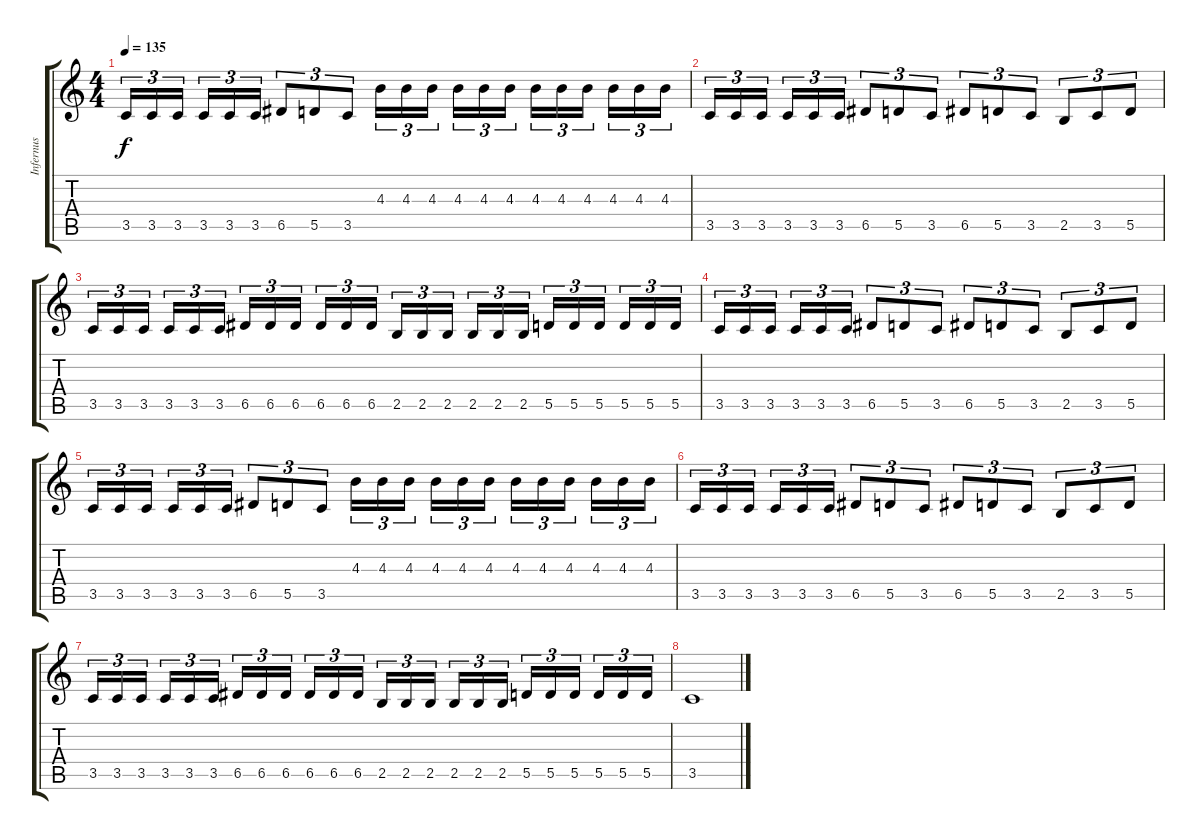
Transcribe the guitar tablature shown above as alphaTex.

\track ("Infernus" "Infernus") {instrument distortionguitar}
\staff {score tabs}
\tuning (E4 B3 G3 D3 A2 E2) {hide}
\ts (4 4)
\tempo 135
\clef g2
\ks c
3.5.16{tu (3 2) dy f} 3.5.16{tu (3 2)} 3.5.16{tu (3 2) beam splitsecondary} 3.5.16{tu (3 2)} 3.5.16{tu (3 2)} 3.5.16{tu (3 2)} 6.5.8{tu (3 2)} 5.5.8{tu (3 2)} 3.5.8{tu (3 2)} 4.3.16{tu (3 2)} 4.3.16{tu (3 2)} 4.3.16{tu (3 2) beam splitsecondary} 4.3.16{tu (3 2)} 4.3.16{tu (3 2)} 4.3.16{tu (3 2)} 4.3.16{tu (3 2)} 4.3.16{tu (3 2)} 4.3.16{tu (3 2) beam splitsecondary} 4.3.16{tu (3 2)} 4.3.16{tu (3 2)} 4.3.16{tu (3 2)} |
3.5.16{tu (3 2)} 3.5.16{tu (3 2)} 3.5.16{tu (3 2) beam splitsecondary} 3.5.16{tu (3 2)} 3.5.16{tu (3 2)} 3.5.16{tu (3 2)} 6.5.8{tu (3 2)} 5.5.8{tu (3 2)} 3.5.8{tu (3 2)} 6.5.8{tu (3 2)} 5.5.8{tu (3 2)} 3.5.8{tu (3 2)} 2.5.8{tu (3 2)} 3.5.8{tu (3 2)} 5.5.8{tu (3 2)} |
3.5.16{tu (3 2)} 3.5.16{tu (3 2)} 3.5.16{tu (3 2) beam splitsecondary} 3.5.16{tu (3 2)} 3.5.16{tu (3 2)} 3.5.16{tu (3 2)} 6.5.16{tu (3 2)} 6.5.16{tu (3 2)} 6.5.16{tu (3 2) beam splitsecondary} 6.5.16{tu (3 2)} 6.5.16{tu (3 2)} 6.5.16{tu (3 2)} 2.5.16{tu (3 2)} 2.5.16{tu (3 2)} 2.5.16{tu (3 2) beam splitsecondary} 2.5.16{tu (3 2)} 2.5.16{tu (3 2)} 2.5.16{tu (3 2)} 5.5.16{tu (3 2)} 5.5.16{tu (3 2)} 5.5.16{tu (3 2) beam splitsecondary} 5.5.16{tu (3 2)} 5.5.16{tu (3 2)} 5.5.16{tu (3 2)} |
3.5.16{tu (3 2)} 3.5.16{tu (3 2)} 3.5.16{tu (3 2) beam splitsecondary} 3.5.16{tu (3 2)} 3.5.16{tu (3 2)} 3.5.16{tu (3 2)} 6.5.8{tu (3 2)} 5.5.8{tu (3 2)} 3.5.8{tu (3 2)} 6.5.8{tu (3 2)} 5.5.8{tu (3 2)} 3.5.8{tu (3 2)} 2.5.8{tu (3 2)} 3.5.8{tu (3 2)} 5.5.8{tu (3 2)} |
3.5.16{tu (3 2)} 3.5.16{tu (3 2)} 3.5.16{tu (3 2) beam splitsecondary} 3.5.16{tu (3 2)} 3.5.16{tu (3 2)} 3.5.16{tu (3 2)} 6.5.8{tu (3 2)} 5.5.8{tu (3 2)} 3.5.8{tu (3 2)} 4.3.16{tu (3 2)} 4.3.16{tu (3 2)} 4.3.16{tu (3 2) beam splitsecondary} 4.3.16{tu (3 2)} 4.3.16{tu (3 2)} 4.3.16{tu (3 2)} 4.3.16{tu (3 2)} 4.3.16{tu (3 2)} 4.3.16{tu (3 2) beam splitsecondary} 4.3.16{tu (3 2)} 4.3.16{tu (3 2)} 4.3.16{tu (3 2)} |
3.5.16{tu (3 2)} 3.5.16{tu (3 2)} 3.5.16{tu (3 2) beam splitsecondary} 3.5.16{tu (3 2)} 3.5.16{tu (3 2)} 3.5.16{tu (3 2)} 6.5.8{tu (3 2)} 5.5.8{tu (3 2)} 3.5.8{tu (3 2)} 6.5.8{tu (3 2)} 5.5.8{tu (3 2)} 3.5.8{tu (3 2)} 2.5.8{tu (3 2)} 3.5.8{tu (3 2)} 5.5.8{tu (3 2)} |
3.5.16{tu (3 2)} 3.5.16{tu (3 2)} 3.5.16{tu (3 2) beam splitsecondary} 3.5.16{tu (3 2)} 3.5.16{tu (3 2)} 3.5.16{tu (3 2)} 6.5.16{tu (3 2)} 6.5.16{tu (3 2)} 6.5.16{tu (3 2) beam splitsecondary} 6.5.16{tu (3 2)} 6.5.16{tu (3 2)} 6.5.16{tu (3 2)} 2.5.16{tu (3 2)} 2.5.16{tu (3 2)} 2.5.16{tu (3 2) beam splitsecondary} 2.5.16{tu (3 2)} 2.5.16{tu (3 2)} 2.5.16{tu (3 2)} 5.5.16{tu (3 2)} 5.5.16{tu (3 2)} 5.5.16{tu (3 2) beam splitsecondary} 5.5.16{tu (3 2)} 5.5.16{tu (3 2)} 5.5.16{tu (3 2)} |
3.5.1
